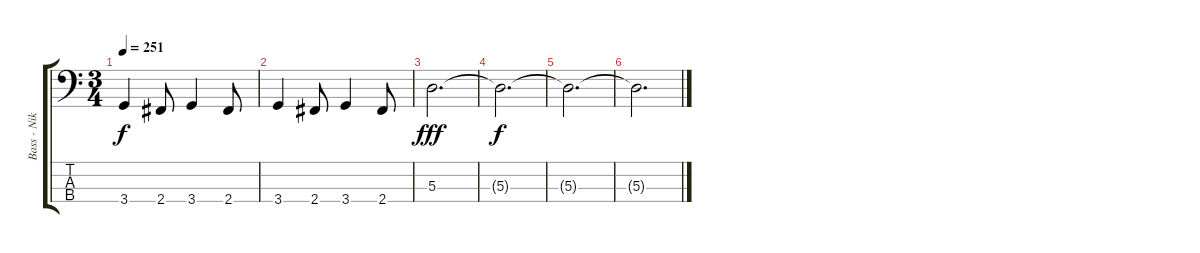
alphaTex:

\track ("Bass - Nikola" "Bass - Nik") {instrument electricbasspick}
\staff {score tabs}
\tuning (G2 D2 A1 E1) {hide}
\ts (3 4)
\tempo 251
\clef f4
\ks c
3.4.4{dy f} 2.4.8 3.4.4 2.4.8 |
3.4.4 2.4.8 3.4.4 2.4.8 |
5.3.2{d dy fff} |
5.3{t}.2{d dy f} |
5.3{t}.2{d} |
5.3{t}.2{d}
